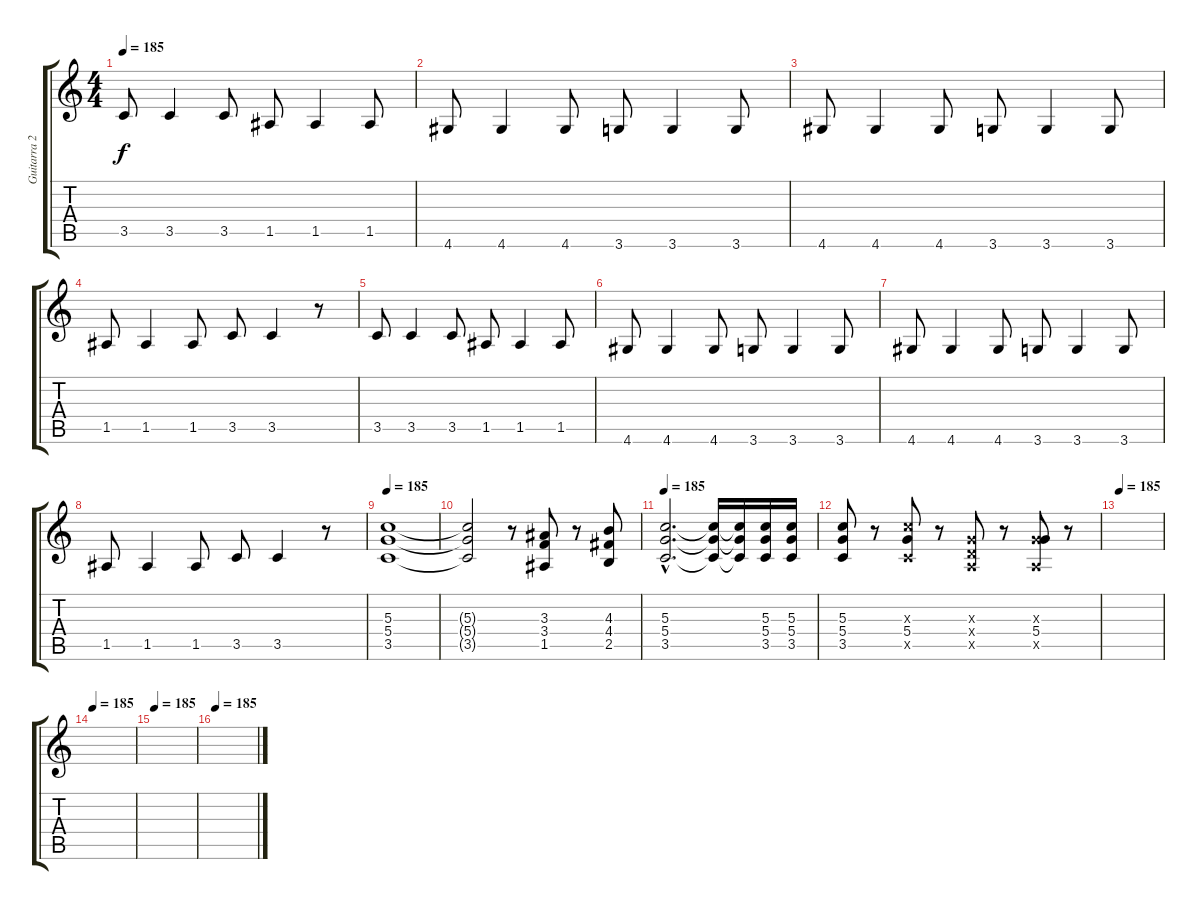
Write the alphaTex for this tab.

\track ("Guitarra 2" "Guitarra 2") {instrument overdrivenguitar}
\staff {score tabs}
\tuning (E4 B3 G3 D3 A2 E2) {hide}
\ts (4 4)
\tempo 185
\clef g2
\ks c
3.5.8{dy f} 3.5.4 3.5.8 1.5.8 1.5.4 1.5.8 |
4.6.8 4.6.4 4.6.8 3.6.8 3.6.4 3.6.8 |
4.6.8 4.6.4 4.6.8 3.6.8 3.6.4 3.6.8 |
1.5.8 1.5.4 1.5.8 3.5.8 3.5.4 r.8 |
3.5.8 3.5.4 3.5.8 1.5.8 1.5.4 1.5.8 |
4.6.8 4.6.4 4.6.8 3.6.8 3.6.4 3.6.8 |
4.6.8 4.6.4 4.6.8 3.6.8 3.6.4 3.6.8 |
1.5.8 1.5.4 1.5.8 3.5.8 3.5.4 r.8 |
\tempo 185
(5.3 5.4 3.5).1 |
(5.3{t} 5.4{t} 3.5{t}).2 r.8 (3.3 3.4 1.5).8 r.8 (4.3 4.4 2.5).8 |
\tempo 185
(5.3{hac} 5.4{hac} 3.5{hac}).2{d} (5.3{t} 5.4{t} 3.5{t}).16 (5.3{t} 5.4{t} 3.5{t}).16 (5.3 5.4 3.5).16 (5.3 5.4 3.5).16 |
(5.3 5.4 3.5).8 r.8 (5.3{x} 5.4 3.5{x}).8 r.8 (0.3{x} 0.4{x} 0.5{x}).8 r.8 (0.3{x} 5.4 0.5{x}).8 r.8 |
\tempo 185
|
\tempo 185
|
\tempo 185
|
\tempo 185
